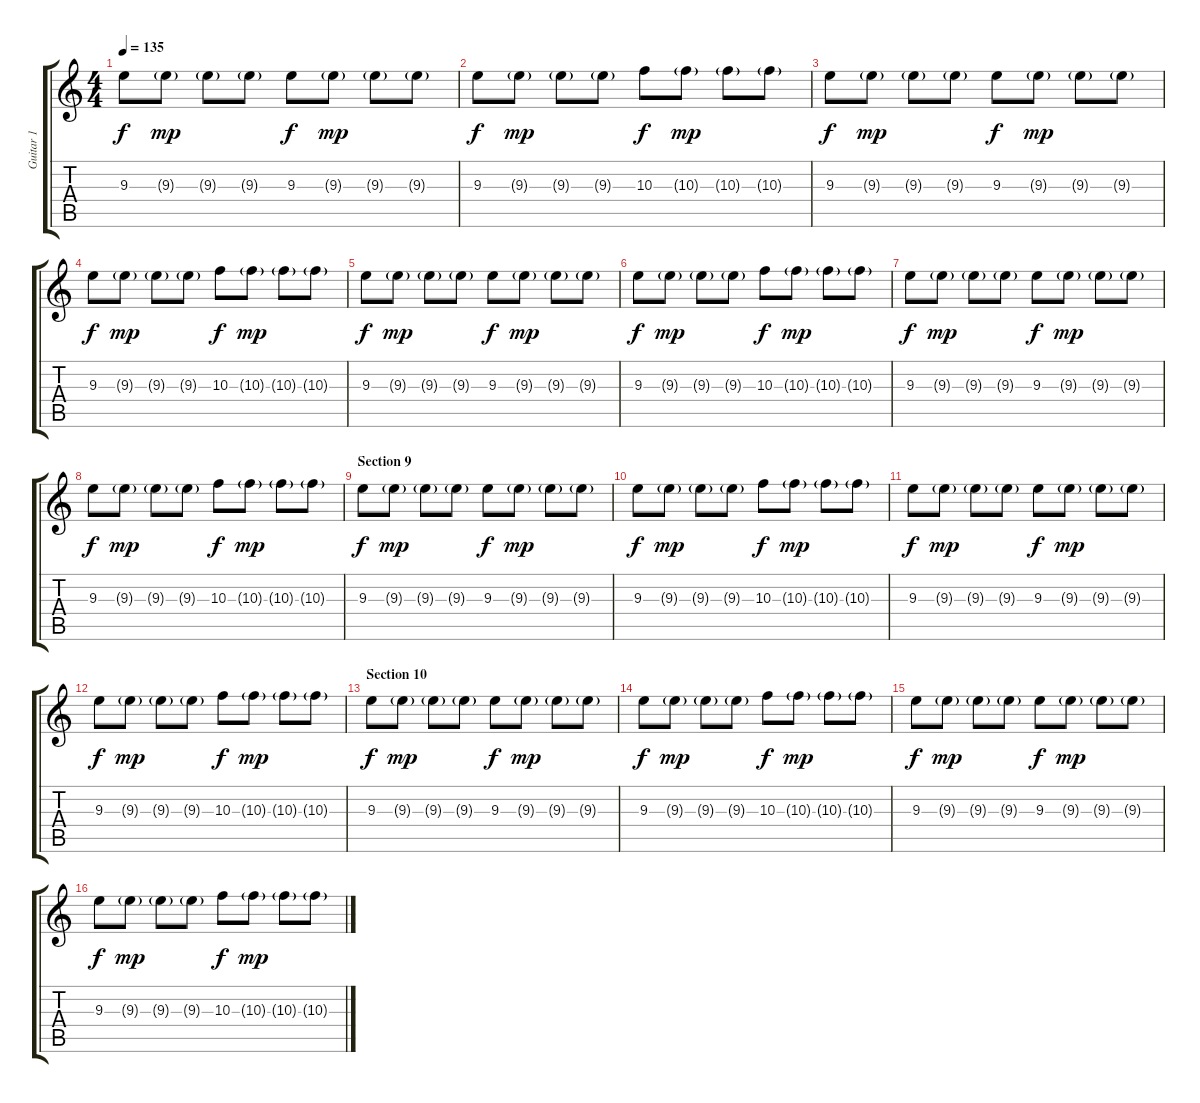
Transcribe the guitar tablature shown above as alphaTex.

\track ("Guitar 1" "Guitar 1") {instrument overdrivenguitar}
\staff {score tabs}
\tuning (E4 B3 G3 D3 A2 E2) {hide}
\ts (4 4)
\tempo 135
\clef g2
\ks c
9.3.8{dy f} 9.3{g}.8{dy mp} 9.3{g}.8 9.3{g}.8 9.3.8{dy f} 9.3{g}.8{dy mp} 9.3{g}.8 9.3{g}.8 |
9.3.8{dy f} 9.3{g}.8{dy mp} 9.3{g}.8 9.3{g}.8 10.3.8{dy f} 10.3{g}.8{dy mp} 10.3{g}.8 10.3{g}.8 |
9.3.8{dy f} 9.3{g}.8{dy mp} 9.3{g}.8 9.3{g}.8 9.3.8{dy f} 9.3{g}.8{dy mp} 9.3{g}.8 9.3{g}.8 |
9.3.8{dy f} 9.3{g}.8{dy mp} 9.3{g}.8 9.3{g}.8 10.3.8{dy f} 10.3{g}.8{dy mp} 10.3{g}.8 10.3{g}.8 |
9.3.8{dy f} 9.3{g}.8{dy mp} 9.3{g}.8 9.3{g}.8 9.3.8{dy f} 9.3{g}.8{dy mp} 9.3{g}.8 9.3{g}.8 |
9.3.8{dy f} 9.3{g}.8{dy mp} 9.3{g}.8 9.3{g}.8 10.3.8{dy f} 10.3{g}.8{dy mp} 10.3{g}.8 10.3{g}.8 |
9.3.8{dy f} 9.3{g}.8{dy mp} 9.3{g}.8 9.3{g}.8 9.3.8{dy f} 9.3{g}.8{dy mp} 9.3{g}.8 9.3{g}.8 |
9.3.8{dy f} 9.3{g}.8{dy mp} 9.3{g}.8 9.3{g}.8 10.3.8{dy f} 10.3{g}.8{dy mp} 10.3{g}.8 10.3{g}.8 |
\section ("" "Section 9")
9.3.8{dy f} 9.3{g}.8{dy mp} 9.3{g}.8 9.3{g}.8 9.3.8{dy f} 9.3{g}.8{dy mp} 9.3{g}.8 9.3{g}.8 |
9.3.8{dy f} 9.3{g}.8{dy mp} 9.3{g}.8 9.3{g}.8 10.3.8{dy f} 10.3{g}.8{dy mp} 10.3{g}.8 10.3{g}.8 |
9.3.8{dy f} 9.3{g}.8{dy mp} 9.3{g}.8 9.3{g}.8 9.3.8{dy f} 9.3{g}.8{dy mp} 9.3{g}.8 9.3{g}.8 |
9.3.8{dy f} 9.3{g}.8{dy mp} 9.3{g}.8 9.3{g}.8 10.3.8{dy f} 10.3{g}.8{dy mp} 10.3{g}.8 10.3{g}.8 |
\section ("" "Section 10")
9.3.8{dy f} 9.3{g}.8{dy mp} 9.3{g}.8 9.3{g}.8 9.3.8{dy f} 9.3{g}.8{dy mp} 9.3{g}.8 9.3{g}.8 |
9.3.8{dy f} 9.3{g}.8{dy mp} 9.3{g}.8 9.3{g}.8 10.3.8{dy f} 10.3{g}.8{dy mp} 10.3{g}.8 10.3{g}.8 |
9.3.8{dy f} 9.3{g}.8{dy mp} 9.3{g}.8 9.3{g}.8 9.3.8{dy f} 9.3{g}.8{dy mp} 9.3{g}.8 9.3{g}.8 |
9.3.8{dy f} 9.3{g}.8{dy mp} 9.3{g}.8 9.3{g}.8 10.3.8{dy f} 10.3{g}.8{dy mp} 10.3{g}.8 10.3{g}.8
